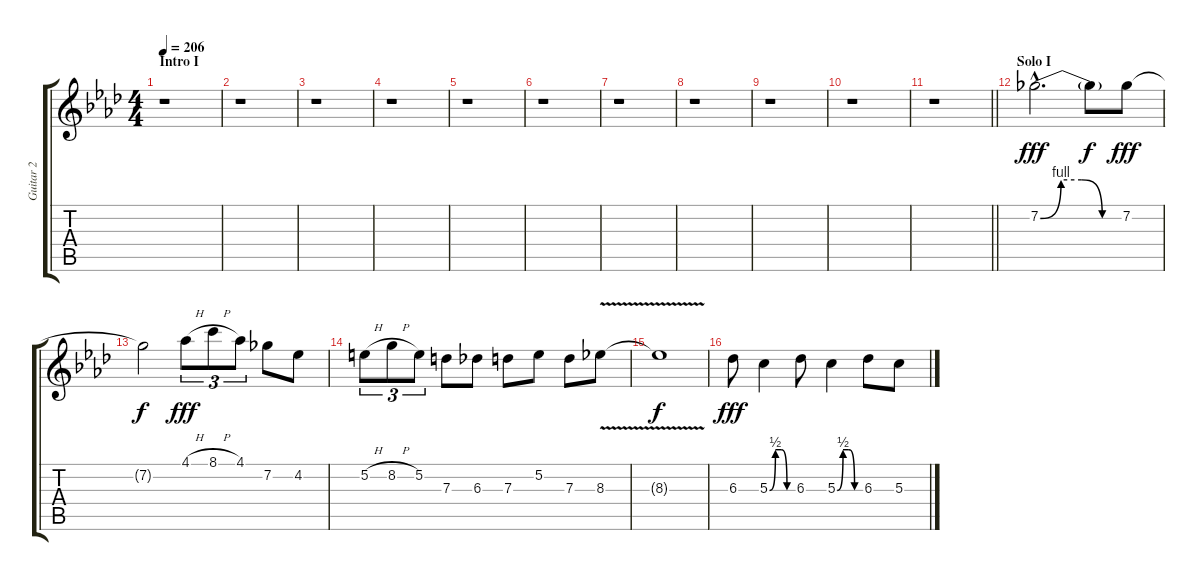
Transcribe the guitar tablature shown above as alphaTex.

\track ("Guitar 2" "Guitar 2") {instrument distortionguitar}
\staff {score tabs}
\tuning (E4 B3 G3 D3 A2 E2) {hide}
\ts (4 4)
\section ("" "Intro I")
\tempo 206
\clef g2
\ks ab
r.1{dy fff instrument distortionguitar} |
r.1 |
r.1 |
r.1 |
r.1 |
r.1 |
r.1 |
r.1 |
r.1 |
r.1 |
\barLineRight lightlight
r.1 |
\section ("" "Solo I")
7.2{be (custom 0 0 15 4 30 4 45 0 60 0) hac}.2{d} 7.2{t}.8{dy f} 7.2.8{dy fff} |
7.2{t}.2{dy f} 4.1{h}.8{tu (3 2) dy fff} 8.1{h}.8{tu (3 2)} 4.1.8{tu (3 2)} 7.2.8 4.2.8 |
5.2{h}.8{tu (3 2)} 8.2{h}.8{tu (3 2)} 5.2.8{tu (3 2)} 7.3.8 6.3.8 7.3.8 5.2.8 7.3.8 8.3{v}.8 |
8.3{t}.1{dy f} |
6.3.8{dy fff} 5.3{be (custom 0 0 15 2 30 2 45 0 60 0)}.4 6.3.8 5.3{be (custom 0 0 15 2 30 2 45 0 60 0)}.4 6.3.8 5.3{h}.8
